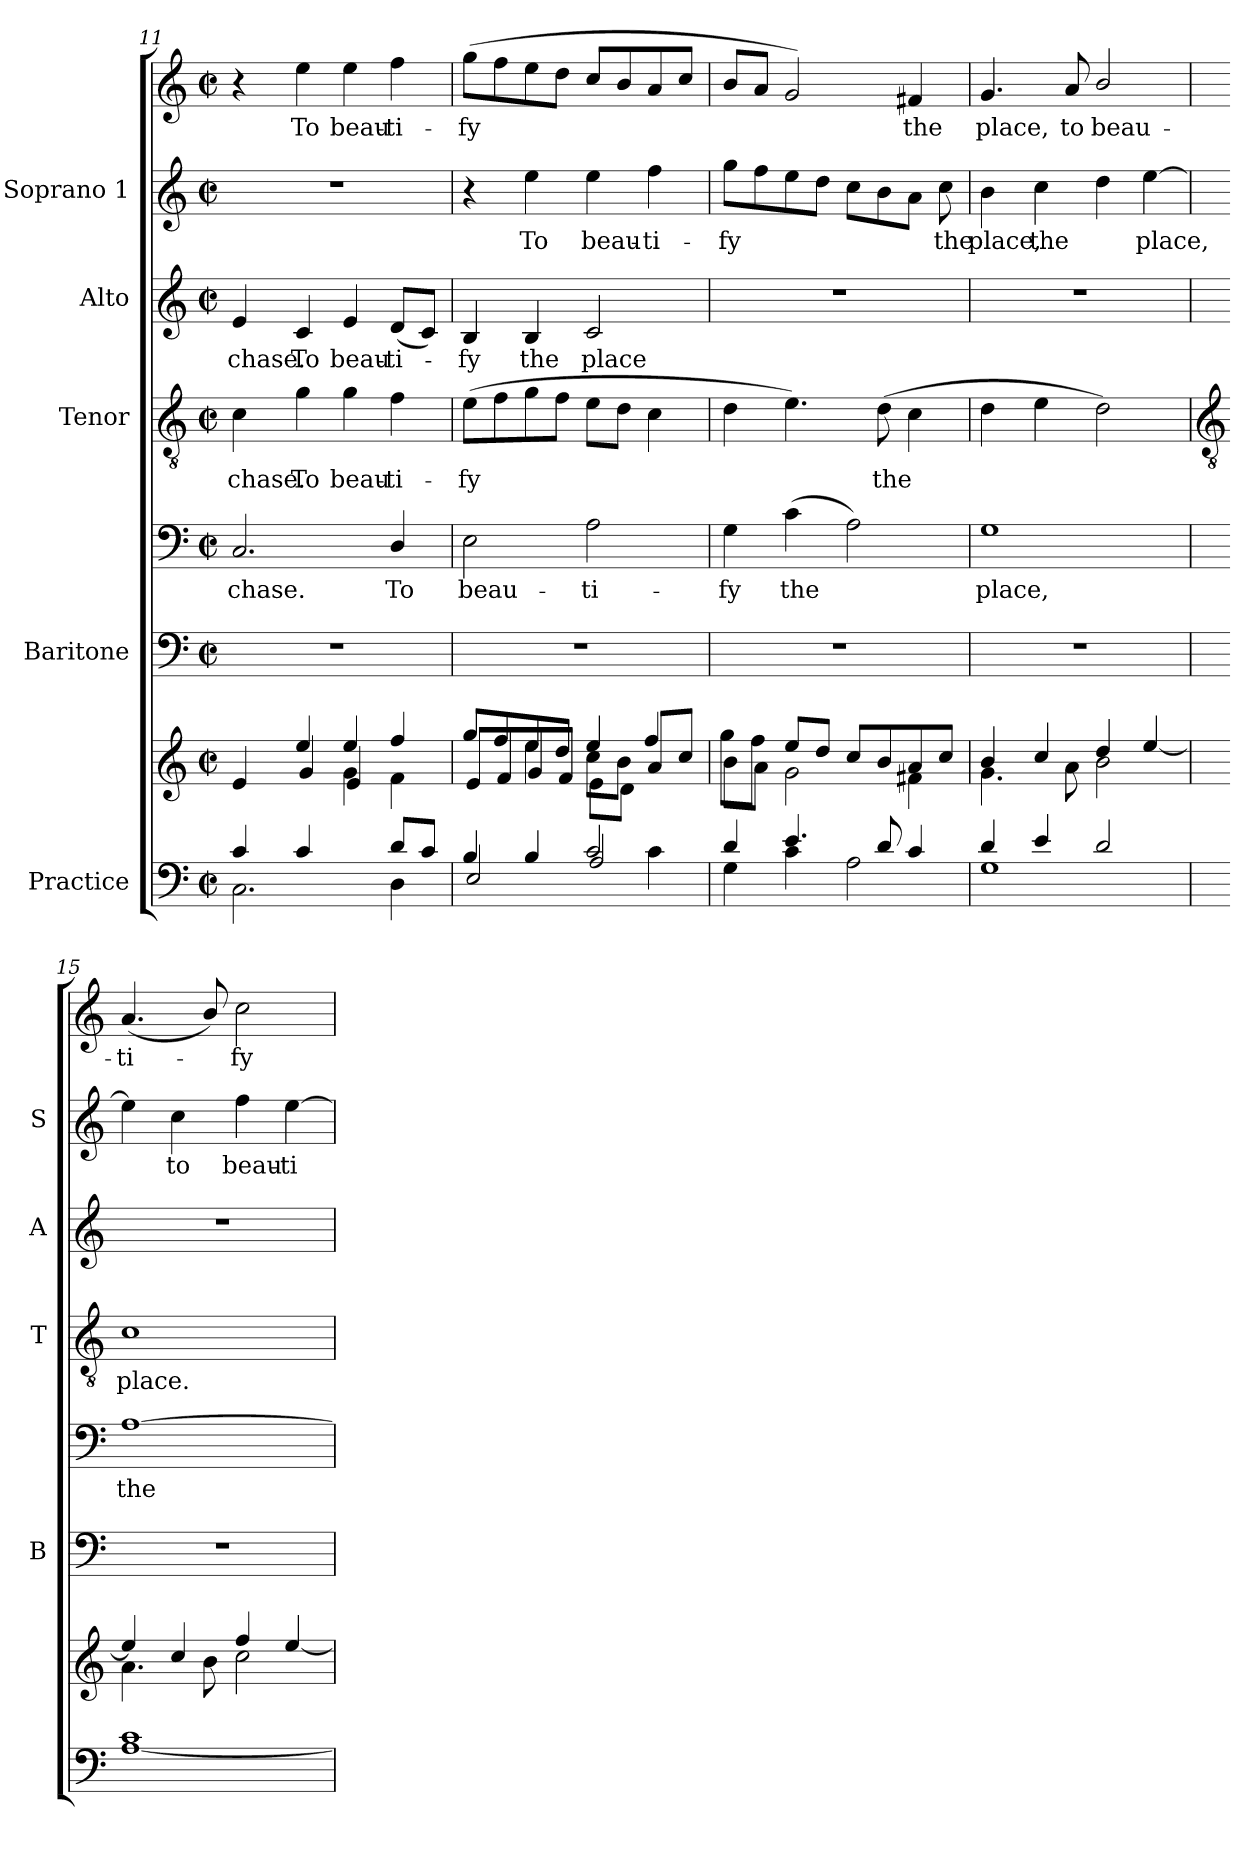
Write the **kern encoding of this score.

**kern	**kern	**kern	**kern	**text	**kern	**text	**kern	**text	**kern	**text	**kern	**text
*part5	*part5	*part4	*part4	*part4	*part3	*part3	*part2	*part2	*part1	*part1	*part1	*part1
*staff8	*staff7	*staff6	*staff5	*staff5	*staff4	*staff4	*staff3	*staff3	*staff2	*staff2	*staff1	*staff1
*I"Practice	*	*I"Baritone	*	*	*I"Tenor	*	*I"Alto	*	*I"Soprano 1	*	*	*
*	*	*I'B	*	*	*I'T	*	*I'A	*	*I'S	*	*	*
*clefF4	*clefG2	*clefF4	*clefF4	*	*clefGv2	*	*clefG2	*	*clefG2	*	*clefG2	*
*k[]	*k[]	*k[]	*k[]	*	*k[]	*	*k[]	*	*k[]	*	*k[]	*
*C:	*C:	*C:	*C:	*	*C:	*	*C:	*	*C:	*	*C:	*
*M2/2	*M2/2	*M2/2	*M2/2	*	*M2/2	*	*M2/2	*	*M2/2	*	*M2/2	*
*met(c|)	*met(c|)	*met(c|)	*met(c|)	*	*met(c|)	*	*met(c|)	*	*met(c|)	*	*met(c|)	*
=11	=11	=11	=11	=11	=11	=11	=11	=11	=11	=11	=11	=11
*^	*^	*	*	*	*	*	*	*	*	*	*	*
*	*^	*	*^	*	*	*	*	*	*	*	*	*	*	*
*	*	*^	*	*	*^	*	*	*	*	*	*	*	*	*	*	*
!	!	!	!	!	!	!	!	!	!	!LO:LY:b	!	!LO:LY:b	!	!LO:LY:b	!	!	!	!
4ryy	4c/	2.C\	1ryy	4ryy	1ryy	4e	4ryy	1r	2.C	chase.	4c	chase.	4e	chase.	1r	.	4r	.
!	!	!	!	!	!	!	!	!	!	!	!	!LO:LY:b	!	!LO:LY:b	!	!	!	!LO:LY:b
4c/	2.ryy	.	.	4ee/	.	4ryy	4g/	.	.	.	4g	To	4c	To	.	.	4ee	To
!	!	!	!	!	!	!	!	!	!	!	!	!LO:LY:b	!	!LO:LY:b	!	!	!	!LO:LY:b
4ryy	.	.	.	4ee/	.	4e	4g	.	.	.	4g	beau-	4e	beau-	.	.	4ee	beau-
!	!	!	!	!	!	!	!	!	!	!LO:LY:b	!	!LO:LY:b	!	!LO:LY:b	!	!	!	!LO:LY:b
8d/L	.	4D\	.	4ff/	.	4ryy	4f	.	4D/	To	4f	-ti-	(<8dL	-ti-	.	.	4ff	-ti-
8c/J	.	.	.	.	.	.	.	.	.	.	.	.	8cJ)	.	.	.	.	.
*	*	*	*	*	*	*v	*v	*	*	*	*	*	*	*	*	*	*	*
=12	=12	=12	=12	=12	=12	=12	=12	=12	=12	=12	=12	=12	=12	=12	=12	=12	=12
!	!	!	!	!	!	!	!	!	!LO:LY:b	!	!LO:LY:b	!	!LO:LY:b	!	!	!	!LO:LY:b
4B/	2.ryy	2E	1ryy	8gg/L	4ryy	8eL	1r	2E	beau-	(>8eL	-fy	4B	fy	4r	.	(<8ggL	-fy
.	.	.	.	8ff/	.	8f	.	.	.	8f	.	.	.	.	.	8ff	.
!	!	!	!	!	!	!	!	!	!	!	!	!	!LO:LY:b	!	!LO:LY:b	!	!
4B/	.	.	.	8ee/	4ee	8g	.	.	.	8g	.	4B	the	4ee	To	8ee	.
.	.	.	.	8dd/J	.	8fJ	.	.	.	8fJ	.	.	.	.	.	8ddJ	.
!	!	!	!	!	!	!	!	!	!LO:LY:b	!	!	!	!LO:LY:b	!	!LO:LY:b	!	!
2c	.	2A	.	8cc\L	4ee/	8e\L	.	2A	-ti-	8eL	.	2c	place	4ee	beau-	8cc/L	.
.	.	.	.	8b\J	.	8d\J	.	.	.	8dJ	.	.	.	.	.	8b/	.
!	!	!	!	!	!	!	!	!	!	!	!	!	!	!	!LO:LY:b	!	!
.	4c	.	.	8aL	4ff/	4ryy	.	.	.	4c	.	.	.	4ff	-ti-	8a/	.
.	.	.	.	8ccJ	.	.	.	.	.	.	.	.	.	.	.	8cc/J	.
*	*	*v	*v	*	*	*	*	*	*	*	*	*	*	*	*	*	*
=13	=13	=13	=13	=13	=13	=13	=13	=13	=13	=13	=13	=13	=13	=13	=13	=13
!	!	!	!	!	!	!	!	!LO:LY:b	!	!	!	!	!	!LO:LY:b	!	!
4d	4G	1ryy	8b\L	8ggL	1ryy	1r	4G	-fy	4d	.	1r	.	8ggL	fy	8bL	.
.	.	.	8a\J	8ffJ	.	.	.	.	.	.	.	.	8ff	.	8aJ	.
!	!	!	!	!	!	!	!	!LO:LY:b	!	!	!	!	!	!	!	!
4.e/	4c	.	2g\	8ee/L	.	.	(>4c	the	4.e)	.	.	.	8ee	.	2g)	.
.	.	.	.	8dd/J	.	.	.	.	.	.	.	.	8ddJ	.	.	.
.	2A	.	.	8cc/L	.	.	2A)	.	.	.	.	.	8ccL	.	.	.
!	!	!	!	!	!	!	!	!	!	!LO:LY:b	!	!	!	!	!	!
8d/	.	.	.	8b/	.	.	.	.	(>8dL	the	.	.	8b	.	.	.
!	!	!	!	!	!	!	!	!	!	!	!	!	!	!	!	!LO:LY:b
4c/	.	.	4f#X\	8a/	.	.	.	.	4c	.	.	.	8aJ	.	4f#X	-the
!	!	!	!	!	!	!	!	!	!	!	!	!	!	!LO:LY:b	!	!
.	.	.	.	8cc/J	.	.	.	.	.	.	.	.	8cc	the	.	.
=14	=14	=14	=14	=14	=14	=14	=14	=14	=14	=14	=14	=14	=14	=14	=14	=14
!	!	!	!	!	!	!	!	!LO:LY:b	!	!	!	!	!	!LO:LY:b	!	!LO:LY:b
4d/	1G	1ryy	4.g\	4b/	1ryy	1r	1G	place,	4d	.	1r	.	4b	-place,	4.g	place,
!	!	!	!	!	!	!	!	!	!	!	!	!	!	!LO:LY:b	!	!
4e/	.	.	.	4cc/	.	.	.	.	4e	.	.	.	4cc	the	.	.
!	!	!	!	!	!	!	!	!	!	!	!	!	!	!	!	!LO:LY:b
.	.	.	8a\	.	.	.	.	.	.	.	.	.	.	.	8a	to
!	!	!	!	!	!	!	!	!	!	!	!	!	!	!	!	!LO:LY:b
2d/	.	.	2b\	4dd/	.	.	.	.	2d)	.	.	.	4dd	.	2b/	beau-
!	!	!	!	!	!	!	!	!	!	!	!	!	!	!LO:LY:b	!	!
.	.	.	.	[4ee/	.	.	.	.	.	.	.	.	[4ee	place,	.	.
!!LO:LB:g=z
=15	=15	=15	=15	=15	=15	=15	=15	=15	=15	=15	=15	=15	=15	=15	=15	=15
*	*	*	*	*	*	*	*	*	*clefGv2	*	*	*	*	*	*	*
!	!	!	!	!	!	!	!	!LO:LY:b	!	!LO:LY:b	!	!	!	!	!	!LO:LY:b
1c	[1A	1ryy	4.a\	4ee/]	1ryy	1r	[1A	the	1c	place.	1r	.	4ee]	.	(<4.a	ti-
!	!	!	!	!	!	!	!	!	!	!	!	!	!	!LO:LY:b	!	!
.	.	.	.	4cc/	.	.	.	.	.	.	.	.	4cc	to	.	.
.	.	.	8b\	.	.	.	.	.	.	.	.	.	.	.	8b/)	.
!	!	!	!	!	!	!	!	!	!	!	!	!	!	!LO:LY:b	!	!LO:LY:b
.	.	.	2cc\	4ff/	.	.	.	.	.	.	.	.	4ff	beau-	2cc	fy
!	!	!	!	!	!	!	!	!	!	!	!	!	!	!LO:LY:b	!	!
.	.	.	.	[4ee/	.	.	.	.	.	.	.	.	[4ee	-ti-	.	.
*v	*v	*v	*	*	*	*	*	*	*	*	*	*	*	*	*	*
*	*v	*v	*v	*	*	*	*	*	*	*	*	*	*	*
=	=	=	=	=	=	=	=	=	=	=	=	=
*-	*-	*-	*-	*-	*-	*-	*-	*-	*-	*-	*-	*-
